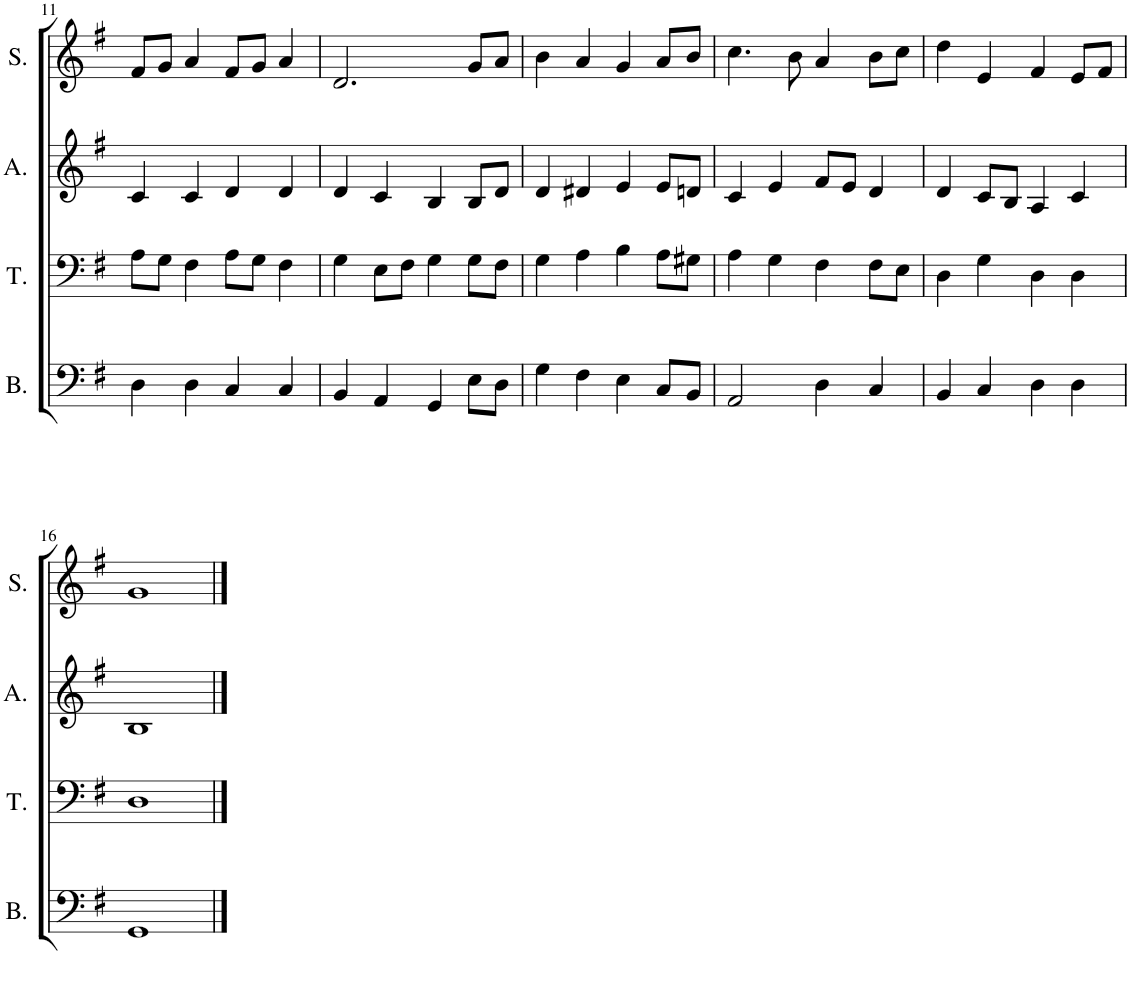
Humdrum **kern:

**kern	**kern	**kern	**kern
*part4	*part3	*part2	*part1
*staff4	*staff3	*staff2	*staff1
*I"Bass	*I"Tenor	*I"Alto	*I"Soprano
*I'B.	*I'T.	*I'A.	*I'S.
!!LO:PB:g=z
*clefF4	*clefF4	*clefG2	*clefG2
*k[f#]	*k[f#]	*k[f#]	*k[f#]
*M4/4	*M4/4	*M4/4	*M4/4
=11	=11	=11	=11
4D\	8A\L	4c/	8f#/L
.	8G\J	.	8g/J
4D\	4F#\	4c/	4a/
4C/	8A\L	4d/	8f#/L
.	8G\J	.	8g/J
4C/	4F#\	4d/	4a/
=12	=12	=12	=12
4BB/	4G\	4d/	2.d/
4AA/	8E\L	4c/	.
.	8F#\J	.	.
4GG/	4G\	4B/	.
8E\L	8G\L	8B/L	8g/L
8D\J	8F#\J	8d/J	8a/J
=13	=13	=13	=13
4G\	4G\	4d/	4b\
4F#\	4A\	4d#X/	4a/
4E\	4B\	4e/	4g/
8C/L	8A\L	8e/L	8a/L
8BB/J	8G#X\J	8dn/J	8b/J
=14	=14	=14	=14
2AA/	4A\	4c/	4.cc\
.	4G\	4e/	.
.	.	.	8b\
4D\	4F#\	8f#/L	4a/
.	.	8e/J	.
4C/	8F#\L	4d/	8b\L
.	8E\J	.	8cc\J
=15	=15	=15	=15
4BB/	4D\	4d/	4dd\
4C/	4G\	8c/L	4e/
.	.	8B/J	.
4D\	4D\	4A/	4f#/
4D\	4D\	4c/	8e/L
.	.	.	8f#/J
!!LO:LB:g=z
=16	=16	=16	=16
1GG	1D	1B	1g
==	==	==	==
*-	*-	*-	*-
